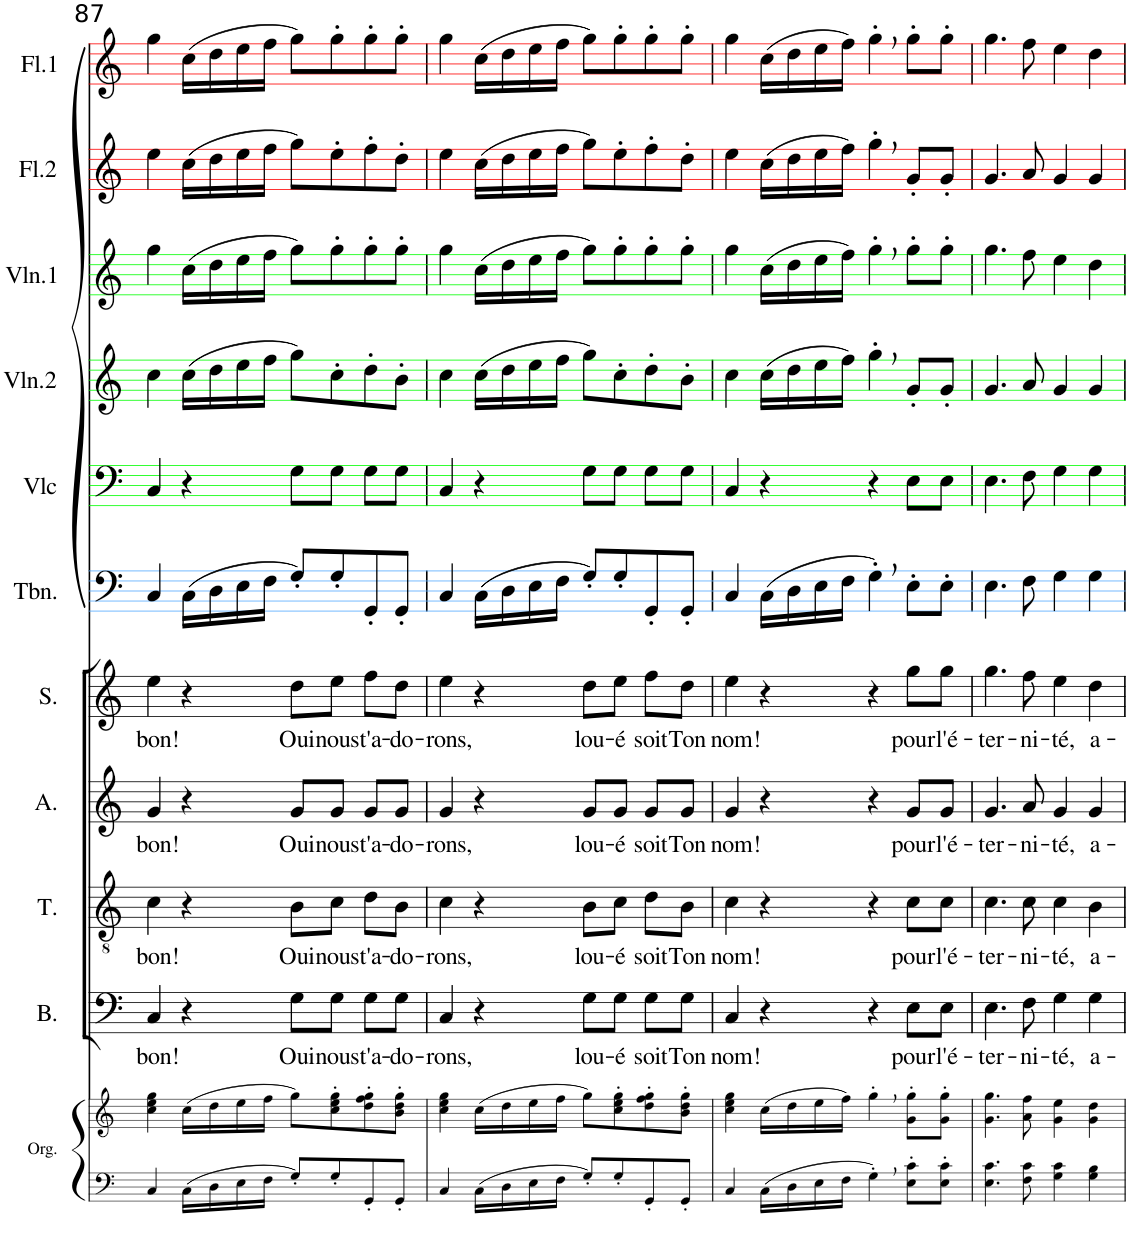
**kern	**kern	**kern	**text	**kern	**text	**kern	**text	**kern	**text	**kern	**kern	**kern	**kern	**kern	**kern
*part11	*part11	*part10	*part10	*part9	*part9	*part8	*part8	*part7	*part7	*part6	*part5	*part4	*part3	*part2	*part1
*staff12	*staff11	*staff10	*staff10	*staff9	*staff9	*staff8	*staff8	*staff7	*staff7	*staff6	*staff5	*staff4	*staff3	*staff2	*staff1
*I"Orgue	*	*I"Bass	*	*I"Ténor	*	*I"Alto	*	*I"Soprano	*	*I"Trombone	*I"Violoncelle	*I"Violon 2	*I"Violon 1	*I"Flûte 2	*I"Flûte 1
*I'Org.	*	*I'B.	*	*I'T.	*	*I'A.	*	*I'S.	*	*I'Tbn.	*I'Vlc	*I'Vln.2	*I'Vln.1	*I'Fl.2	*I'Fl.1
!!LO:PB:g=z
*clefF4	*clefG2	*clefF4	*	*clefGv2	*	*clefG2	*	*clefG2	*	*clefF4	*clefF4	*clefG2	*clefG2	*clefG2	*clefG2
*k[]	*k[]	*k[]	*	*k[]	*	*k[]	*	*k[]	*	*k[]	*k[]	*k[]	*k[]	*k[]	*k[]
*M4/4	*M4/4	*M4/4	*	*M4/4	*	*M4/4	*	*M4/4	*	*M4/4	*M4/4	*M4/4	*M4/4	*M4/4	*M4/4
*met(c)	*met(c)	*met(c)	*	*met(c)	*	*met(c)	*	*met(c)	*	*met(c)	*met(c)	*met(c)	*met(c)	*met(c)	*met(c)
=87	=87	=87	=87	=87	=87	=87	=87	=87	=87	=87	=87	=87	=87	=87	=87
!	!	!	!LO:LY:b	!	!LO:LY:b	!	!LO:LY:b	!	!LO:LY:b	!	!	!	!	!	!
4C/	4cc\ 4ee\ 4gg\	4C/	bon!	4c\	bon!	4g/	bon!	4ee\	bon!	4C/	4C/	4cc\	4gg\	4ee\	4gg\
16C\LL	(16cc\LL	4r	.	4r	.	4r	.	4r	.	(16C\LL	4r	(16cc\LL	(16cc\LL	(16cc\LL	(16cc\LL
16D\	16dd\	.	.	.	.	.	.	.	.	16D\	.	16dd\	16dd\	16dd\	16dd\
16E\	16ee\	.	.	.	.	.	.	.	.	16E\	.	16ee\	16ee\	16ee\	16ee\
16F\JJ	16ff\JJ	.	.	.	.	.	.	.	.	16F\JJ	.	16ff\JJ	16ff\JJ	16ff\JJ	16ff\JJ
!	!	!	!LO:LY:b	!	!LO:LY:b	!	!LO:LY:b	!	!LO:LY:b	!	!	!	!	!	!
8G'/L	8gg\L)	8G\L	Oui	8B\L	Oui	8g/L	Oui	8dd\L	Oui	8G'/L)	8G\L	8gg\L)	8gg\L)	8gg\L)	8gg\L)
!	!	!	!LO:LY:b	!	!LO:LY:b	!	!LO:LY:b	!	!LO:LY:b	!	!	!	!	!	!
8G'/	8cc\' 8ee\' 8gg\'	8G\J	nous	8c\J	nous	8g/J	nous	8ee\J	nous	8G'/	8G\J	8cc'\	8gg'\	8ee'\	8gg'\
!	!	!	!LO:LY:b	!	!LO:LY:b	!	!LO:LY:b	!	!LO:LY:b	!	!	!	!	!	!
8GG'/	8dd\' 8ff\' 8gg\'	8G\L	t'a-	8d\L	t'a-	8g/L	t'a-	8ff\L	t'a-	8GG'/	8G\L	8dd'\	8gg'\	8ff'\	8gg'\
!	!	!	!LO:LY:b	!	!LO:LY:b	!	!LO:LY:b	!	!LO:LY:b	!	!	!	!	!	!
8GG'/J	8b\' 8dd\' 8gg\'J	8G\J	-do-	8B\J	-do-	8g/J	-do-	8dd\J	-do-	8GG'/J	8G\J	8b'\J	8gg'\J	8dd'\J	8gg'\J
=88	=88	=88	=88	=88	=88	=88	=88	=88	=88	=88	=88	=88	=88	=88	=88
!	!	!	!LO:LY:b	!	!LO:LY:b	!	!LO:LY:b	!	!LO:LY:b	!	!	!	!	!	!
4C/	4cc\ 4ee\ 4gg\	4C/	-rons,	4c\	-rons,	4g/	-rons,	4ee\	-rons,	4C/	4C/	4cc\	4gg\	4ee\	4gg\
16C\LL	(16cc\LL	4r	.	4r	.	4r	.	4r	.	(16C\LL	4r	(16cc\LL	(16cc\LL	(16cc\LL	(16cc\LL
16D\	16dd\	.	.	.	.	.	.	.	.	16D\	.	16dd\	16dd\	16dd\	16dd\
16E\	16ee\	.	.	.	.	.	.	.	.	16E\	.	16ee\	16ee\	16ee\	16ee\
16F\JJ	16ff\JJ	.	.	.	.	.	.	.	.	16F\JJ	.	16ff\JJ	16ff\JJ	16ff\JJ	16ff\JJ
!	!	!	!LO:LY:b	!	!LO:LY:b	!	!LO:LY:b	!	!LO:LY:b	!	!	!	!	!	!
8G'/L	8gg\L)	8G\L	lou-	8B\L	lou-	8g/L	lou-	8dd\L	lou-	8G'/L)	8G\L	8gg\L)	8gg\L)	8gg\L)	8gg\L)
!	!	!	!LO:LY:b	!	!LO:LY:b	!	!LO:LY:b	!	!LO:LY:b	!	!	!	!	!	!
8G'/	8cc\' 8ee\' 8gg\'	8G\J	-é	8c\J	-é	8g/J	-é	8ee\J	-é	8G'/	8G\J	8cc'\	8gg'\	8ee'\	8gg'\
!	!	!	!LO:LY:b	!	!LO:LY:b	!	!LO:LY:b	!	!LO:LY:b	!	!	!	!	!	!
8GG'/	8dd\' 8ff\' 8gg\'	8G\L	soit	8d\L	soit	8g/L	soit	8ff\L	soit	8GG'/	8G\L	8dd'\	8gg'\	8ff'\	8gg'\
!	!	!	!LO:LY:b	!	!LO:LY:b	!	!LO:LY:b	!	!LO:LY:b	!	!	!	!	!	!
8GG'/J	8b\' 8dd\' 8gg\'J	8G\J	Ton	8B\J	Ton	8g/J	Ton	8dd\J	Ton	8GG'/J	8G\J	8b'\J	8gg'\J	8dd'\J	8gg'\J
=89	=89	=89	=89	=89	=89	=89	=89	=89	=89	=89	=89	=89	=89	=89	=89
!	!	!	!LO:LY:b	!	!LO:LY:b	!	!LO:LY:b	!	!LO:LY:b	!	!	!	!	!	!
4C/	4cc\ 4ee\ 4gg\	4C/	nom!	4c\	nom!	4g/	nom!	4ee\	nom!	4C/	4C/	4cc\	4gg\	4ee\	4gg\
16C\LL	(16cc\LL	4r	.	4r	.	4r	.	4r	.	(16C\LL	4r	(16cc\LL	(16cc\LL	(16cc\LL	(16cc\LL
16D\	16dd\	.	.	.	.	.	.	.	.	16D\	.	16dd\	16dd\	16dd\	16dd\
16E\	16ee\	.	.	.	.	.	.	.	.	16E\	.	16ee\	16ee\	16ee\	16ee\
16F\JJ	16ff\JJ)	.	.	.	.	.	.	.	.	16F\JJ	.	16ff\JJ)	16ff\JJ)	16ff\JJ)	16ff\JJ)
4G',\	4gg',\	4r	.	4r	.	4r	.	4r	.	4G',\)	4r	4gg',\	4gg',\	4gg',\	4gg',\
!	!	!	!LO:LY:b	!	!LO:LY:b	!	!LO:LY:b	!	!LO:LY:b	!	!	!	!	!	!
8E\' 8c\'L	8g\' 8gg\'L	8E\L	pour	8c\L	pour	8g/L	pour	8gg\L	pour	8E'\L	8E\L	8g'/L	8gg'\L	8g'/L	8gg'\L
!	!	!	!LO:LY:b	!	!LO:LY:b	!	!LO:LY:b	!	!LO:LY:b	!	!	!	!	!	!
8E\' 8c\'J	8g\' 8gg\'J	8E\J	l'é-	8c\J	l'é-	8g/J	l'é-	8gg\J	l'é-	8E'\J	8E\J	8g'/J	8gg'\J	8g'/J	8gg'\J
=90	=90	=90	=90	=90	=90	=90	=90	=90	=90	=90	=90	=90	=90	=90	=90
!	!	!	!LO:LY:b	!	!LO:LY:b	!	!LO:LY:b	!	!LO:LY:b	!	!	!	!	!	!
4.E\ 4.c\	4.g\ 4.gg\	4.E\	-ter-	4.c\	-ter-	4.g/	-ter-	4.gg\	-ter-	4.E\	4.E\	4.g/	4.gg\	4.g/	4.gg\
!	!	!	!LO:LY:b	!	!LO:LY:b	!	!LO:LY:b	!	!LO:LY:b	!	!	!	!	!	!
8F\ 8c\	8a\ 8ff\	8F\	-ni-	8c\	-ni-	8a/	-ni-	8ff\	-ni-	8F\	8F\	8a/	8ff\	8a/	8ff\
!	!	!	!LO:LY:b	!	!LO:LY:b	!	!LO:LY:b	!	!LO:LY:b	!	!	!	!	!	!
4G\ 4c\	4g\ 4ee\	4G\	-té,	4c\	-té,	4g/	-té,	4ee\	-té,	4G\	4G\	4g/	4ee\	4g/	4ee\
!	!	!	!LO:LY:b	!	!LO:LY:b	!	!LO:LY:b	!	!LO:LY:b	!	!	!	!	!	!
4G\ 4B\	4g\ 4dd\	4G\	a-	4B\	a-	4g/	a-	4dd\	a-	4G\	4G\	4g/	4dd\	4g/	4dd\
=	=	=	=	=	=	=	=	=	=	=	=	=	=	=	=
*-	*-	*-	*-	*-	*-	*-	*-	*-	*-	*-	*-	*-	*-	*-	*-
